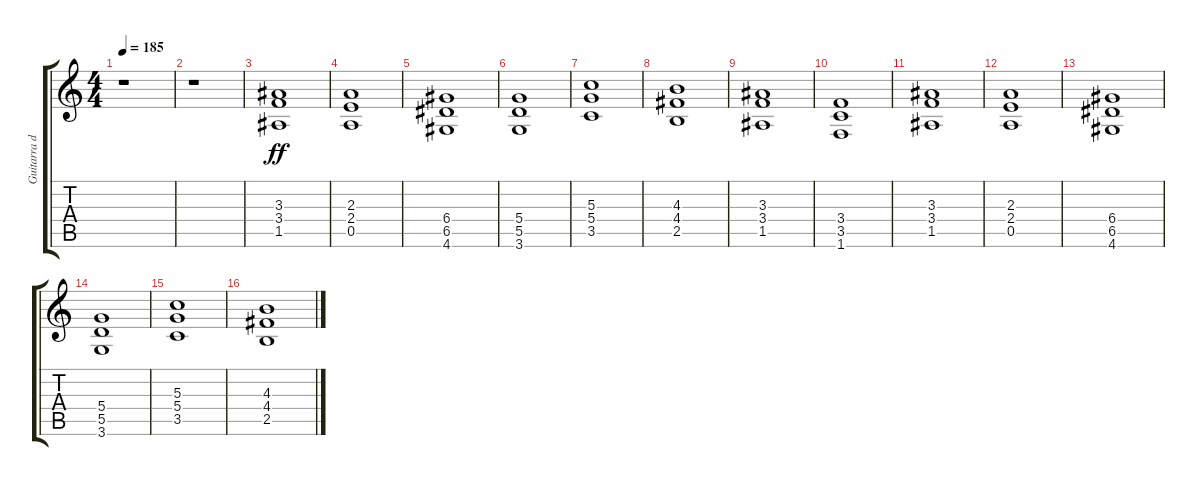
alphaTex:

\track ("Guitarra de ayuda" "Guitarra d") {instrument distortionguitar}
\staff {score tabs}
\tuning (E4 B3 G3 D3 A2 E2) {hide}
\ts (4 4)
\tempo 185
\clef g2
\ks c
r.1{dy f} |
r.1 |
(3.3 3.4 1.5).1{dy ff} |
(2.3 2.4 0.5).1 |
(6.4 6.5 4.6).1 |
(5.4 5.5 3.6).1 |
(5.3 5.4 3.5).1 |
(4.3 4.4 2.5).1 |
(3.3 3.4 1.5).1 |
(3.4 3.5 1.6).1 |
(3.3 3.4 1.5).1 |
(2.3 2.4 0.5).1 |
(6.4 6.5 4.6).1 |
(5.4 5.5 3.6).1 |
(5.3 5.4 3.5).1 |
(4.3 4.4 2.5).1
